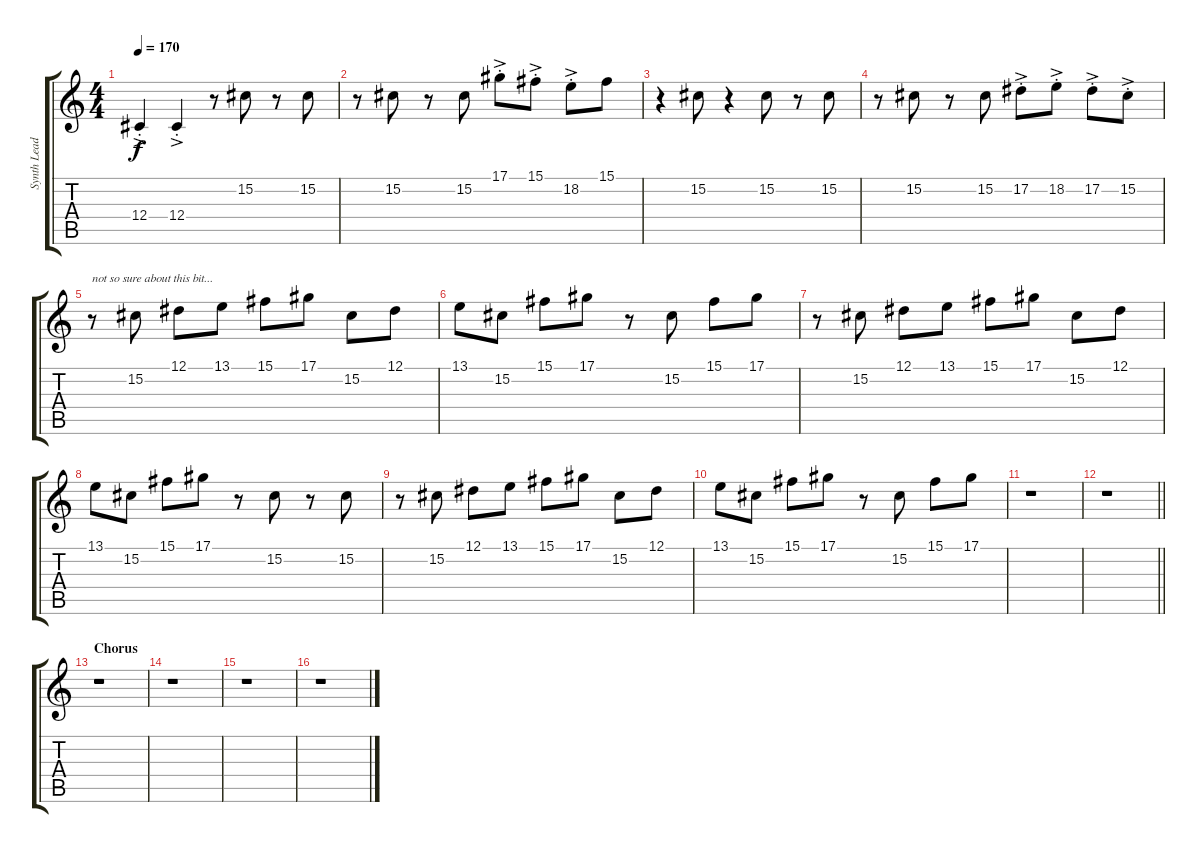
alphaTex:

\track ("Synth Lead" "Synth Lead") {instrument lead1square}
\staff {score tabs}
\tuning (Eb4 Bb3 Gb3 Db3 Ab2 Db2) {hide}
\ts (4 4)
\tempo 170
\clef g2
\ks c
12.4{ac st}.4{dy f} 12.4{ac st}.4 r.8 15.2.8 r.8 15.2.8 |
r.8 15.2.8 r.8 15.2.8 17.1{ac st}.8 15.1{ac st}.8 18.2{ac st}.8 15.1.8 |
r.4 15.2.8 r.4 15.2.8 r.8 15.2.8 |
r.8 15.2.8 r.8 15.2.8 17.2{ac st}.8 18.2{ac st}.8 17.2{ac st}.8 15.2{ac st}.8 |
r.8{txt "not so sure about this bit..."} 15.2.8 12.1.8 13.1.8 15.1.8 17.1.8 15.2.8 12.1.8 |
13.1.8 15.2.8 15.1.8 17.1.8 r.8 15.2.8 15.1.8 17.1.8 |
r.8 15.2.8 12.1.8 13.1.8 15.1.8 17.1.8 15.2.8 12.1.8 |
13.1.8 15.2.8 15.1.8 17.1.8 r.8 15.2.8 r.8 15.2.8 |
r.8 15.2.8 12.1.8 13.1.8 15.1.8 17.1.8 15.2.8 12.1.8 |
13.1.8 15.2.8 15.1.8 17.1.8 r.8 15.2.8 15.1.8 17.1.8 |
r.1 |
\barLineRight lightlight
r.1 |
\section ("" "Chorus")
r.1 |
r.1 |
r.1 |
r.1
